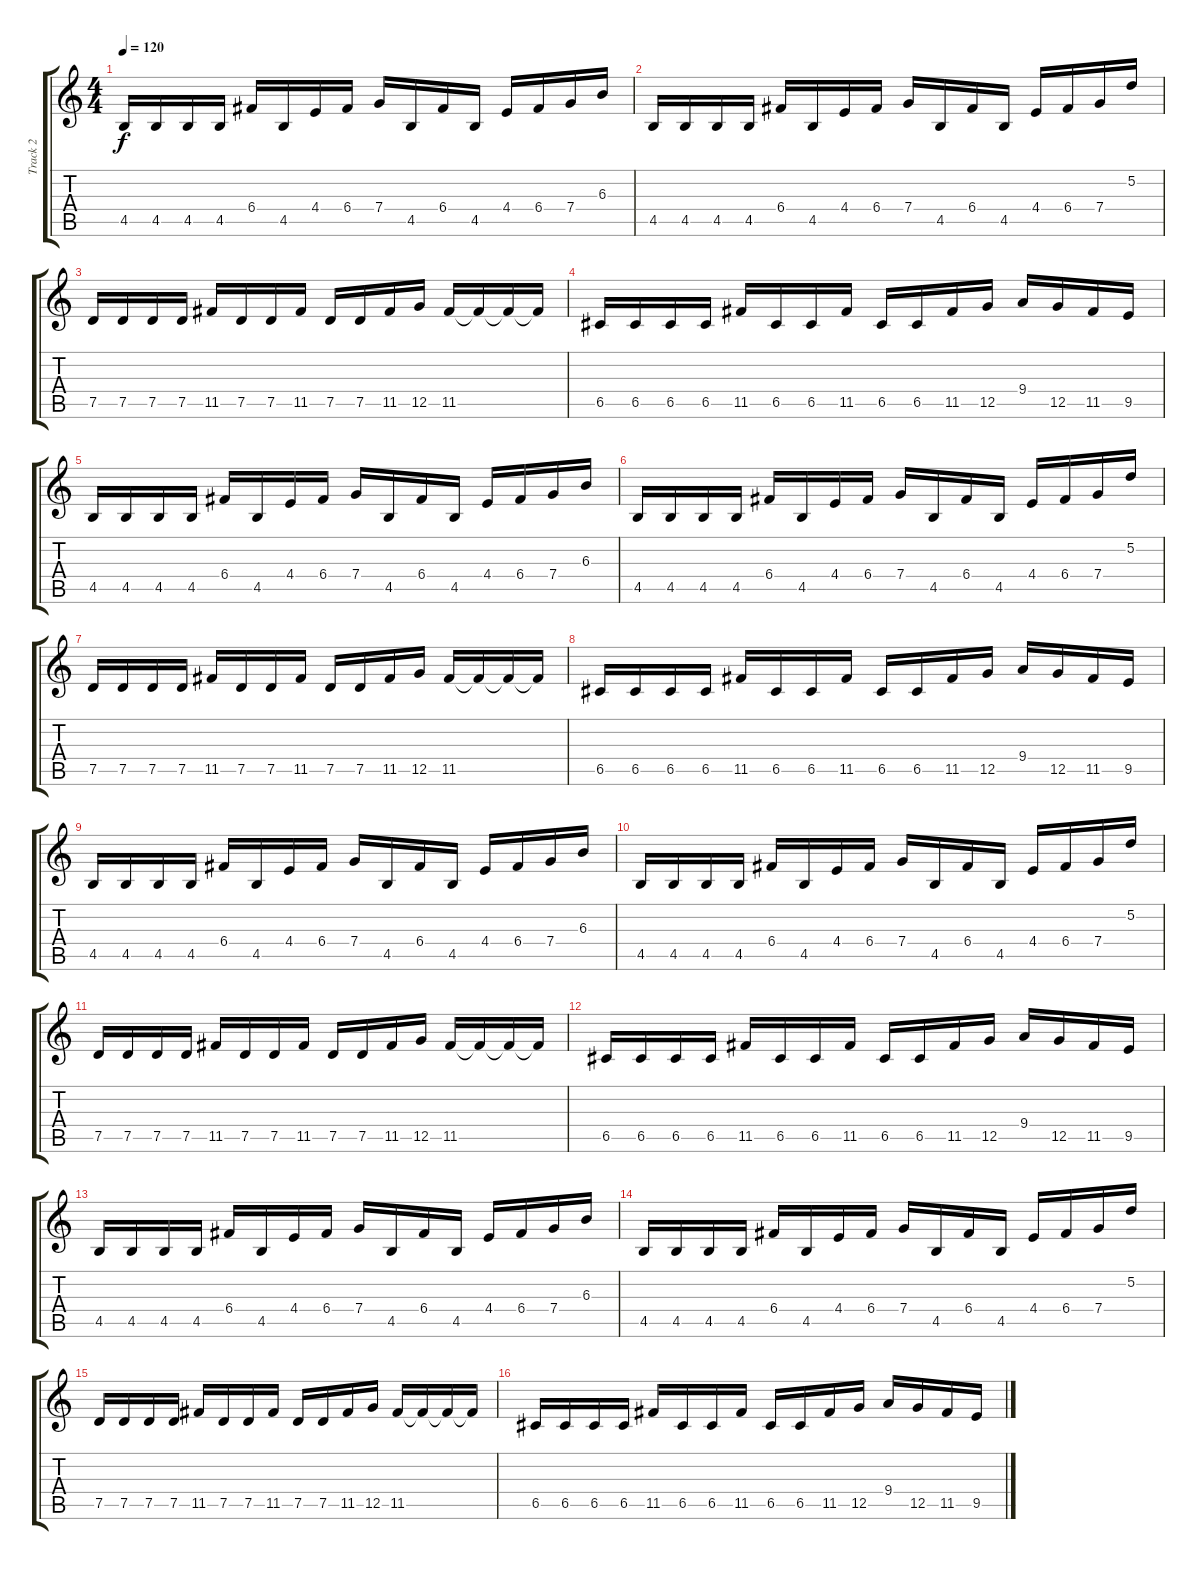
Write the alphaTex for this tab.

\track ("Track 2" "Track 2") {instrument distortionguitar}
\staff {score tabs}
\tuning (D4 A3 F3 C3 G2 C2) {hide}
\ts (4 4)
\tempo 120
\clef g2
\ks c
4.5.16{dy f instrument distortionguitar} 4.5.16 4.5.16 4.5.16 6.4.16 4.5.16 4.4.16 6.4.16 7.4.16 4.5.16 6.4.16 4.5.16 4.4.16 6.4.16 7.4.16 6.3.16 |
4.5.16 4.5.16 4.5.16 4.5.16 6.4.16 4.5.16 4.4.16 6.4.16 7.4.16 4.5.16 6.4.16 4.5.16 4.4.16 6.4.16 7.4.16 5.2.16 |
7.5.16 7.5.16 7.5.16 7.5.16 11.5.16 7.5.16 7.5.16 11.5.16 7.5.16 7.5.16 11.5.16 12.5.16 11.5.16 11.5{t}.16 11.5{t}.16 11.5{t}.16 |
6.5.16 6.5.16 6.5.16 6.5.16 11.5.16 6.5.16 6.5.16 11.5.16 6.5.16 6.5.16 11.5.16 12.5.16 9.4.16 12.5.16 11.5.16 9.5.16 |
4.5.16 4.5.16 4.5.16 4.5.16 6.4.16 4.5.16 4.4.16 6.4.16 7.4.16 4.5.16 6.4.16 4.5.16 4.4.16 6.4.16 7.4.16 6.3.16 |
4.5.16 4.5.16 4.5.16 4.5.16 6.4.16 4.5.16 4.4.16 6.4.16 7.4.16 4.5.16 6.4.16 4.5.16 4.4.16 6.4.16 7.4.16 5.2.16 |
7.5.16 7.5.16 7.5.16 7.5.16 11.5.16 7.5.16 7.5.16 11.5.16 7.5.16 7.5.16 11.5.16 12.5.16 11.5.16 11.5{t}.16 11.5{t}.16 11.5{t}.16 |
6.5.16 6.5.16 6.5.16 6.5.16 11.5.16 6.5.16 6.5.16 11.5.16 6.5.16 6.5.16 11.5.16 12.5.16 9.4.16 12.5.16 11.5.16 9.5.16 |
4.5.16 4.5.16 4.5.16 4.5.16 6.4.16 4.5.16 4.4.16 6.4.16 7.4.16 4.5.16 6.4.16 4.5.16 4.4.16 6.4.16 7.4.16 6.3.16 |
4.5.16 4.5.16 4.5.16 4.5.16 6.4.16 4.5.16 4.4.16 6.4.16 7.4.16 4.5.16 6.4.16 4.5.16 4.4.16 6.4.16 7.4.16 5.2.16 |
7.5.16 7.5.16 7.5.16 7.5.16 11.5.16 7.5.16 7.5.16 11.5.16 7.5.16 7.5.16 11.5.16 12.5.16 11.5.16 11.5{t}.16 11.5{t}.16 11.5{t}.16 |
6.5.16 6.5.16 6.5.16 6.5.16 11.5.16 6.5.16 6.5.16 11.5.16 6.5.16 6.5.16 11.5.16 12.5.16 9.4.16 12.5.16 11.5.16 9.5.16 |
4.5.16 4.5.16 4.5.16 4.5.16 6.4.16 4.5.16 4.4.16 6.4.16 7.4.16 4.5.16 6.4.16 4.5.16 4.4.16 6.4.16 7.4.16 6.3.16 |
4.5.16 4.5.16 4.5.16 4.5.16 6.4.16 4.5.16 4.4.16 6.4.16 7.4.16 4.5.16 6.4.16 4.5.16 4.4.16 6.4.16 7.4.16 5.2.16 |
7.5.16 7.5.16 7.5.16 7.5.16 11.5.16 7.5.16 7.5.16 11.5.16 7.5.16 7.5.16 11.5.16 12.5.16 11.5.16 11.5{t}.16 11.5{t}.16 11.5{t}.16 |
6.5.16 6.5.16 6.5.16 6.5.16 11.5.16 6.5.16 6.5.16 11.5.16 6.5.16 6.5.16 11.5.16 12.5.16 9.4.16 12.5.16 11.5.16 9.5.16
